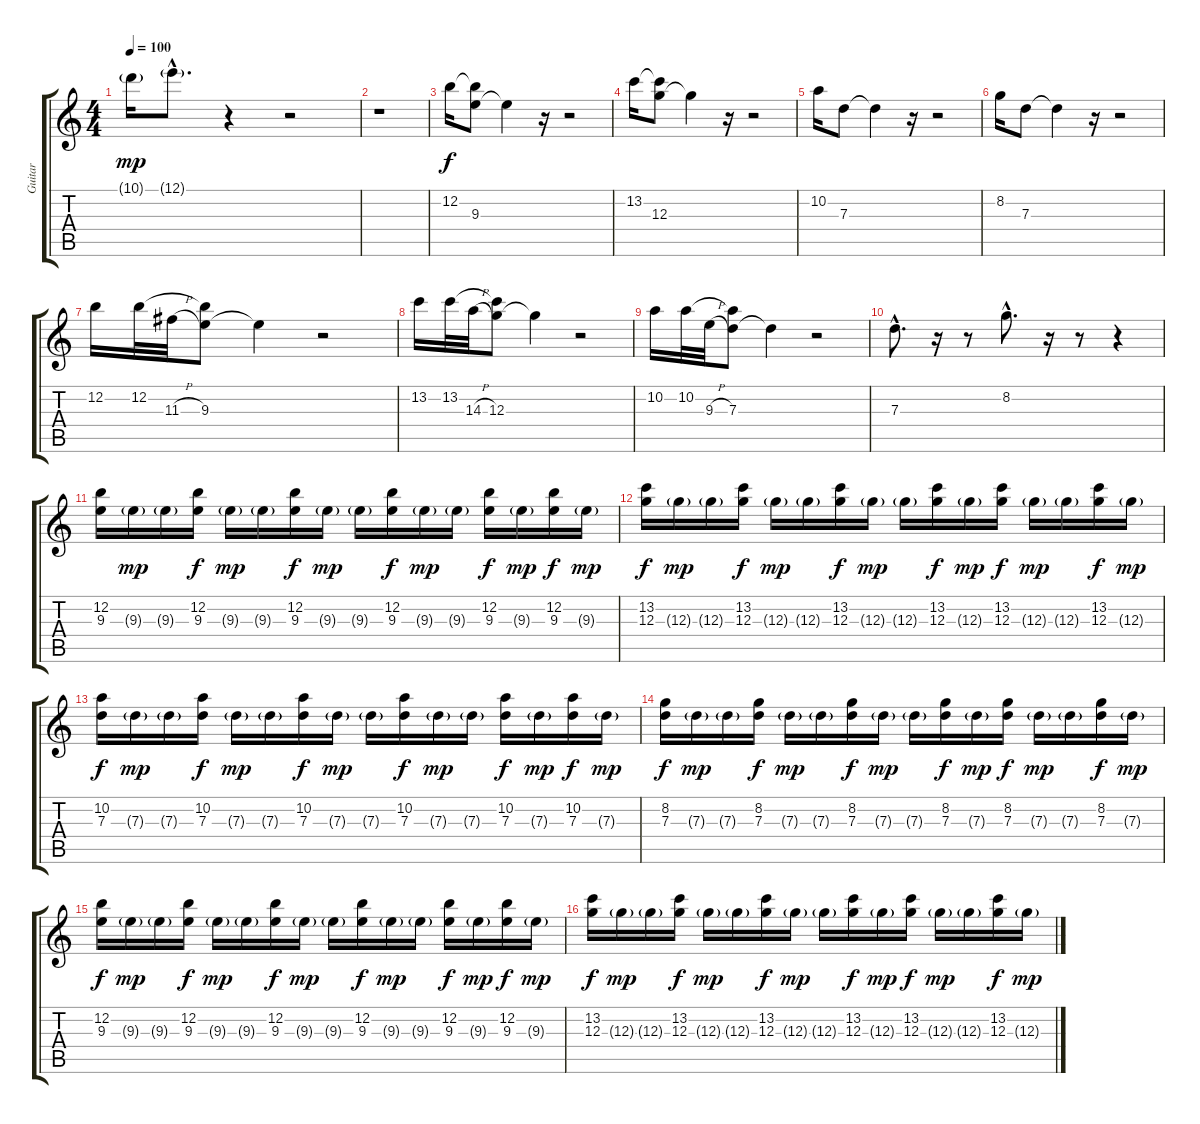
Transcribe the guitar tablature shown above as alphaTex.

\track ("Guitar" "Guitar") {instrument distortionguitar}
\staff {score tabs}
\tuning (E4 B3 G3 D3 A2 E2) {hide}
\ts (4 4)
\tempo 100
\clef g2
\ks c
10.1{g}.16{dy mp} 12.1{g hac}.8{d} r.4 r.2 |
r.1 |
12.2.16{dy f} (12.2{t} 9.3).8 9.3{t}.4 r.16 r.2 |
13.2.16 (13.2{t} 12.3).8 12.3{t}.4 r.16 r.2 |
10.2.16 7.3.8 7.3{t}.4 r.16 r.2 |
8.2.16 7.3.8 7.3{t}.4 r.16 r.2 |
12.2.16 12.2.32 11.3{h}.32 (12.2{t} 9.3).8 9.3{t}.4 r.2 |
13.2.16 13.2.32 14.3{h}.32 (13.2{t} 12.3).8 12.3{t}.4 r.2 |
10.2.16 10.2.32 9.3{h}.32 (10.2{t} 7.3).8 7.3{t}.4 r.2 |
7.3{hac}.8{d} r.16 r.8 8.2{hac}.8{d} r.16 r.8 r.4 |
(12.2 9.3).16 9.3{g}.16{dy mp} 9.3{g}.16 (12.2 9.3).16{dy f} 9.3{g}.16{dy mp} 9.3{g}.16 (12.2 9.3).16{dy f} 9.3{g}.16{dy mp} 9.3{g}.16 (12.2 9.3).16{dy f} 9.3{g}.16{dy mp} 9.3{g}.16 (12.2 9.3).16{dy f} 9.3{g}.16{dy mp} (12.2 9.3).16{dy f} 9.3{g}.16{dy mp} |
(13.2 12.3).16{dy f} 12.3{g}.16{dy mp} 12.3{g}.16 (13.2 12.3).16{dy f} 12.3{g}.16{dy mp} 12.3{g}.16 (13.2 12.3).16{dy f} 12.3{g}.16{dy mp} 12.3{g}.16 (13.2 12.3).16{dy f} 12.3{g}.16{dy mp} (13.2 12.3).16{dy f} 12.3{g}.16{dy mp} 12.3{g}.16 (13.2 12.3).16{dy f} 12.3{g}.16{dy mp} |
(10.2 7.3).16{dy f} 7.3{g}.16{dy mp} 7.3{g}.16 (10.2 7.3).16{dy f} 7.3{g}.16{dy mp} 7.3{g}.16 (10.2 7.3).16{dy f} 7.3{g}.16{dy mp} 7.3{g}.16 (10.2 7.3).16{dy f} 7.3{g}.16{dy mp} 7.3{g}.16 (10.2 7.3).16{dy f} 7.3{g}.16{dy mp} (10.2 7.3).16{dy f} 7.3{g}.16{dy mp} |
(8.2 7.3).16{dy f} 7.3{g}.16{dy mp} 7.3{g}.16 (8.2 7.3).16{dy f} 7.3{g}.16{dy mp} 7.3{g}.16 (8.2 7.3).16{dy f} 7.3{g}.16{dy mp} 7.3{g}.16 (8.2 7.3).16{dy f} 7.3{g}.16{dy mp} (8.2 7.3).16{dy f} 7.3{g}.16{dy mp} 7.3{g}.16 (8.2 7.3).16{dy f} 7.3{g}.16{dy mp} |
(12.2 9.3).16{dy f} 9.3{g}.16{dy mp} 9.3{g}.16 (12.2 9.3).16{dy f} 9.3{g}.16{dy mp} 9.3{g}.16 (12.2 9.3).16{dy f} 9.3{g}.16{dy mp} 9.3{g}.16 (12.2 9.3).16{dy f} 9.3{g}.16{dy mp} 9.3{g}.16 (12.2 9.3).16{dy f} 9.3{g}.16{dy mp} (12.2 9.3).16{dy f} 9.3{g}.16{dy mp} |
(13.2 12.3).16{dy f} 12.3{g}.16{dy mp} 12.3{g}.16 (13.2 12.3).16{dy f} 12.3{g}.16{dy mp} 12.3{g}.16 (13.2 12.3).16{dy f} 12.3{g}.16{dy mp} 12.3{g}.16 (13.2 12.3).16{dy f} 12.3{g}.16{dy mp} (13.2 12.3).16{dy f} 12.3{g}.16{dy mp} 12.3{g}.16 (13.2 12.3).16{dy f} 12.3{g}.16{dy mp}
